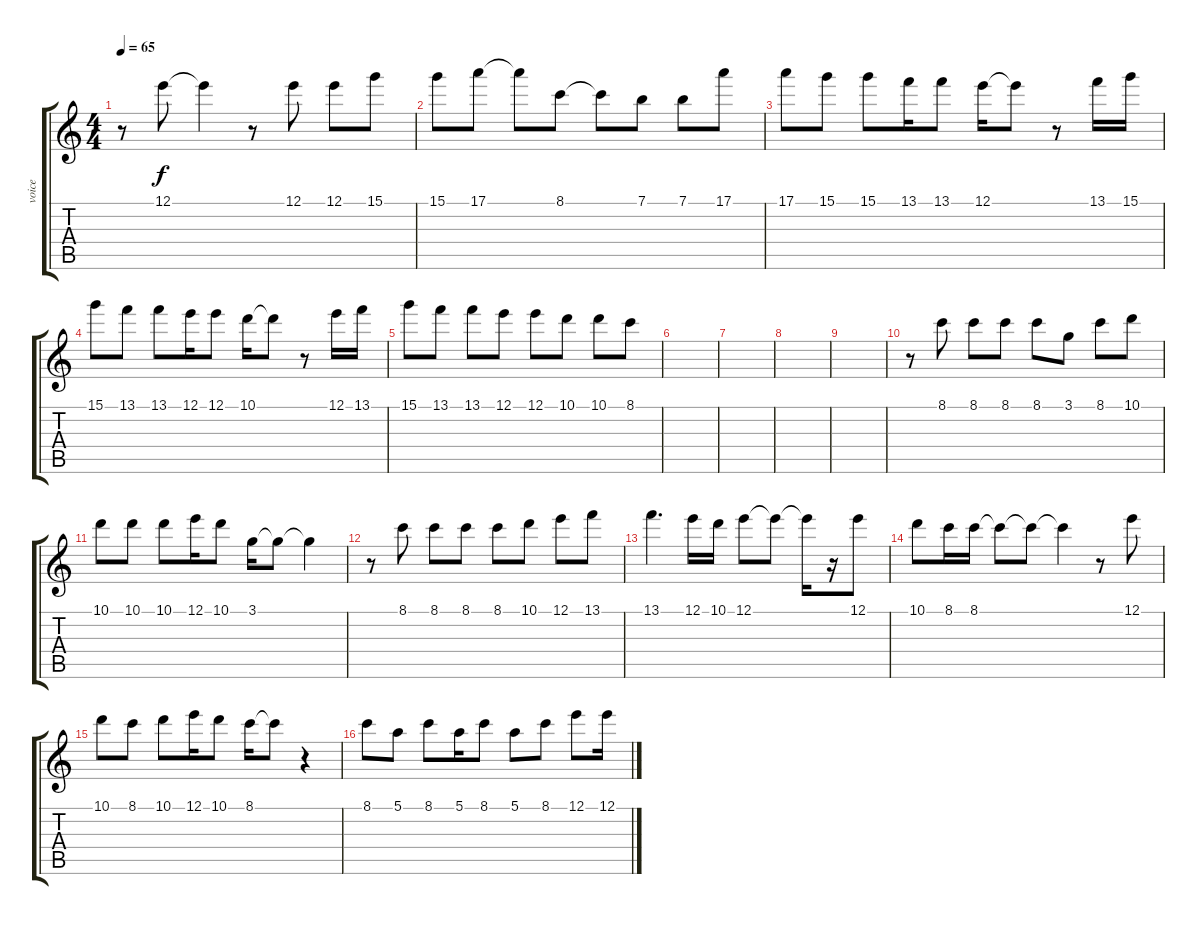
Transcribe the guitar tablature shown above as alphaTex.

\track ("voice" "voice") {instrument acousticguitarsteel}
\staff {score tabs}
\tuning (E4 B3 G3 D3 A2 E2) {hide}
\ts (4 4)
\tempo 65
\clef g2
\ks c
r.8{dy f} 12.1.8 12.1{t}.4 r.8 12.1.8 12.1.8 15.1.8 |
15.1.8 17.1.8 17.1{t}.8 8.1.8 8.1{t}.8 7.1.8 7.1.8 17.1.8 |
17.1.8 15.1.8 15.1.8 13.1.16 13.1.8 12.1.16 12.1{t}.8 r.8 13.1.16 15.1.16 |
15.1.8 13.1.8 13.1.8 12.1.16 12.1.8 10.1.16 10.1{t}.8 r.8 12.1.16 13.1.16 |
15.1.8 13.1.8 13.1.8 12.1.8 12.1.8 10.1.8 10.1.8 8.1.8 |
|
|
|
|
r.8 8.1.8 8.1.8 8.1.8 8.1.8 3.1.8 8.1.8 10.1.8 |
10.1.8 10.1.8 10.1.8 12.1.16 10.1.8 3.1.16 3.1{t}.8 3.1{t}.4 |
r.8 8.1.8 8.1.8 8.1.8 8.1.8 10.1.8 12.1.8 13.1.8 |
13.1.4{d} 12.1.16 10.1.16 12.1.8 12.1{t}.8 12.1{t}.16 r.16 12.1.8 |
10.1.8 8.1.16 8.1.16 8.1{t}.8 8.1{t}.8 8.1{t}.4 r.8 12.1.8 |
10.1.8 8.1.8 10.1.8 12.1.16 10.1.8 8.1.16 8.1{t}.8 r.4 |
8.1.8 5.1.8 8.1.8 5.1.16 8.1.8 5.1.8 8.1.8 12.1.8 12.1.16
